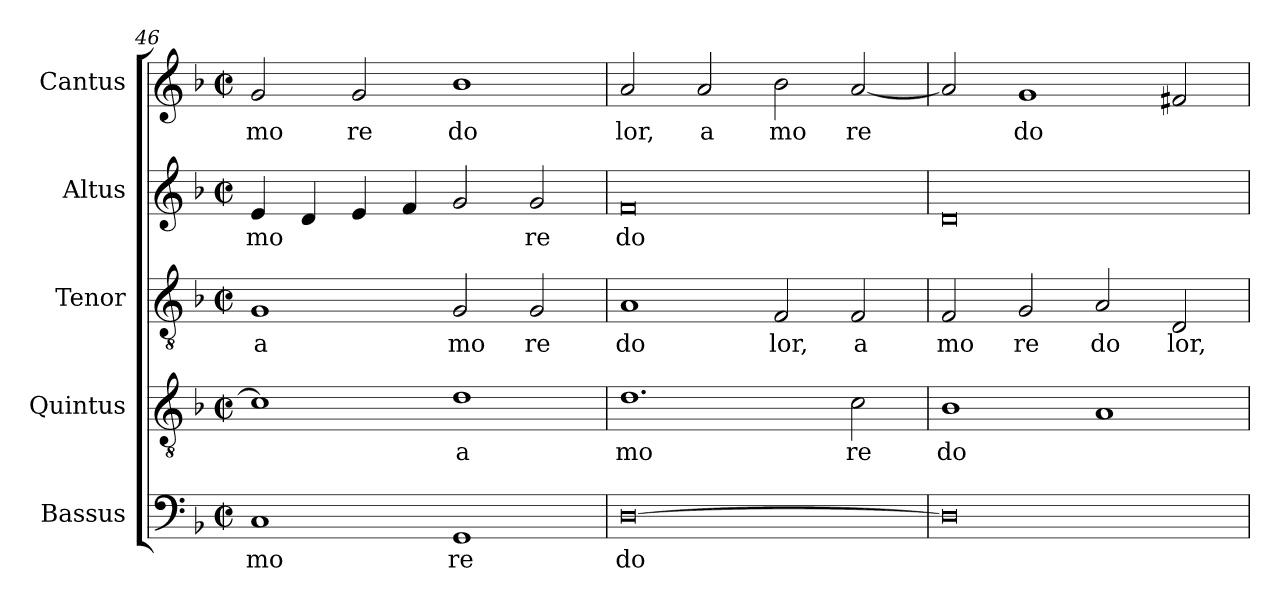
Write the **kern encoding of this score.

**kern	**text	**kern	**text	**kern	**text	**kern	**text	**kern	**text
*part5	*part5	*part4	*part4	*part3	*part3	*part2	*part2	*part1	*part1
*staff5	*staff5	*staff4	*staff4	*staff3	*staff3	*staff2	*staff2	*staff1	*staff1
*I"Bassus	*	*I"Quintus	*	*I"Tenor	*	*I"Altus	*	*I"Cantus	*
!!LO:LB:g=z
*clefF4	*	*clefGv2	*	*clefGv2	*	*clefG2	*	*clefG2	*
*k[b-]	*	*k[b-]	*	*k[b-]	*	*k[b-]	*	*k[b-]	*
*F:	*	*F:	*	*F:	*	*F:	*	*F:	*
*M2/2	*	*M2/2	*	*M2/2	*	*M2/2	*	*M2/2	*
*met(c|)	*	*met(c|)	*	*met(c|)	*	*met(c|)	*	*met(c|)	*
=46	=46	=46	=46	=46	=46	=46	=46	=46	=46
!	!LO:LY:b	!	!LO:LY:b:cj	!	!LO:LY:b	!	!LO:LY:b	!	!LO:LY:b
1C	mo	1c]	.	1G	a	4e/	mo	2g/	mo
!	!	!	!	!	!	!	!LO:LY:b	!	!
.	.	.	.	.	.	4d/	.	.	.
!	!	!	!	!	!	!	!LO:LY:b	!	!LO:LY:b
.	.	.	.	.	.	4e/	.	2g/	re
!	!	!	!	!	!	!	!LO:LY:b	!	!
.	.	.	.	.	.	4f/	.	.	.
!	!LO:LY:b	!	!LO:LY:b:cj	!	!LO:LY:b	!	!LO:LY:b	!	!LO:LY:b
1GG	re	1d	a	2G/	mo	2g/	.	1b-	do
!	!	!	!	!	!LO:LY:b	!	!LO:LY:b	!	!
.	.	.	.	2G/	re	2g/	re	.	.
=47	=47	=47	=47	=47	=47	=47	=47	=47	=47
!	!LO:LY:b	!	!LO:LY:b:cj	!	!LO:LY:b	!	!LO:LY:b	!	!LO:LY:b
[>0D	do	1.d	mo	1A	do	0f	do	2a/	lor,
!	!	!	!	!	!	!	!	!	!LO:LY:b
.	.	.	.	.	.	.	.	2a/	a
!	!	!	!	!	!LO:LY:b	!	!	!	!LO:LY:b
.	.	.	.	2F/	lor,	.	.	2b-\	mo
!	!	!	!LO:LY:b:cj	!	!LO:LY:b	!	!	!	!LO:LY:b
.	.	2c\	re	2F/	a	.	.	[<2a/	re
=48	=48	=48	=48	=48	=48	=48	=48	=48	=48
!	!LO:LY:b	!	!LO:LY:b:cj	!	!LO:LY:b	!	!LO:LY:b	!	!LO:LY:b
0D]	.	1B-	do	2F/	mo	0d	.	2a/]	.
!	!	!	!	!	!LO:LY:b	!	!	!	!LO:LY:b
.	.	.	.	2G/	re	.	.	1g	do
!	!	!	!LO:LY:b:cj	!	!LO:LY:b	!	!	!	!
.	.	1A	.	2A/	do	.	.	.	.
!	!	!	!	!	!LO:LY:b	!	!	!	!LO:LY:b
.	.	.	.	2D/	lor,	.	.	2f#/	.
=	=	=	=	=	=	=	=	=	=
*-	*-	*-	*-	*-	*-	*-	*-	*-	*-
